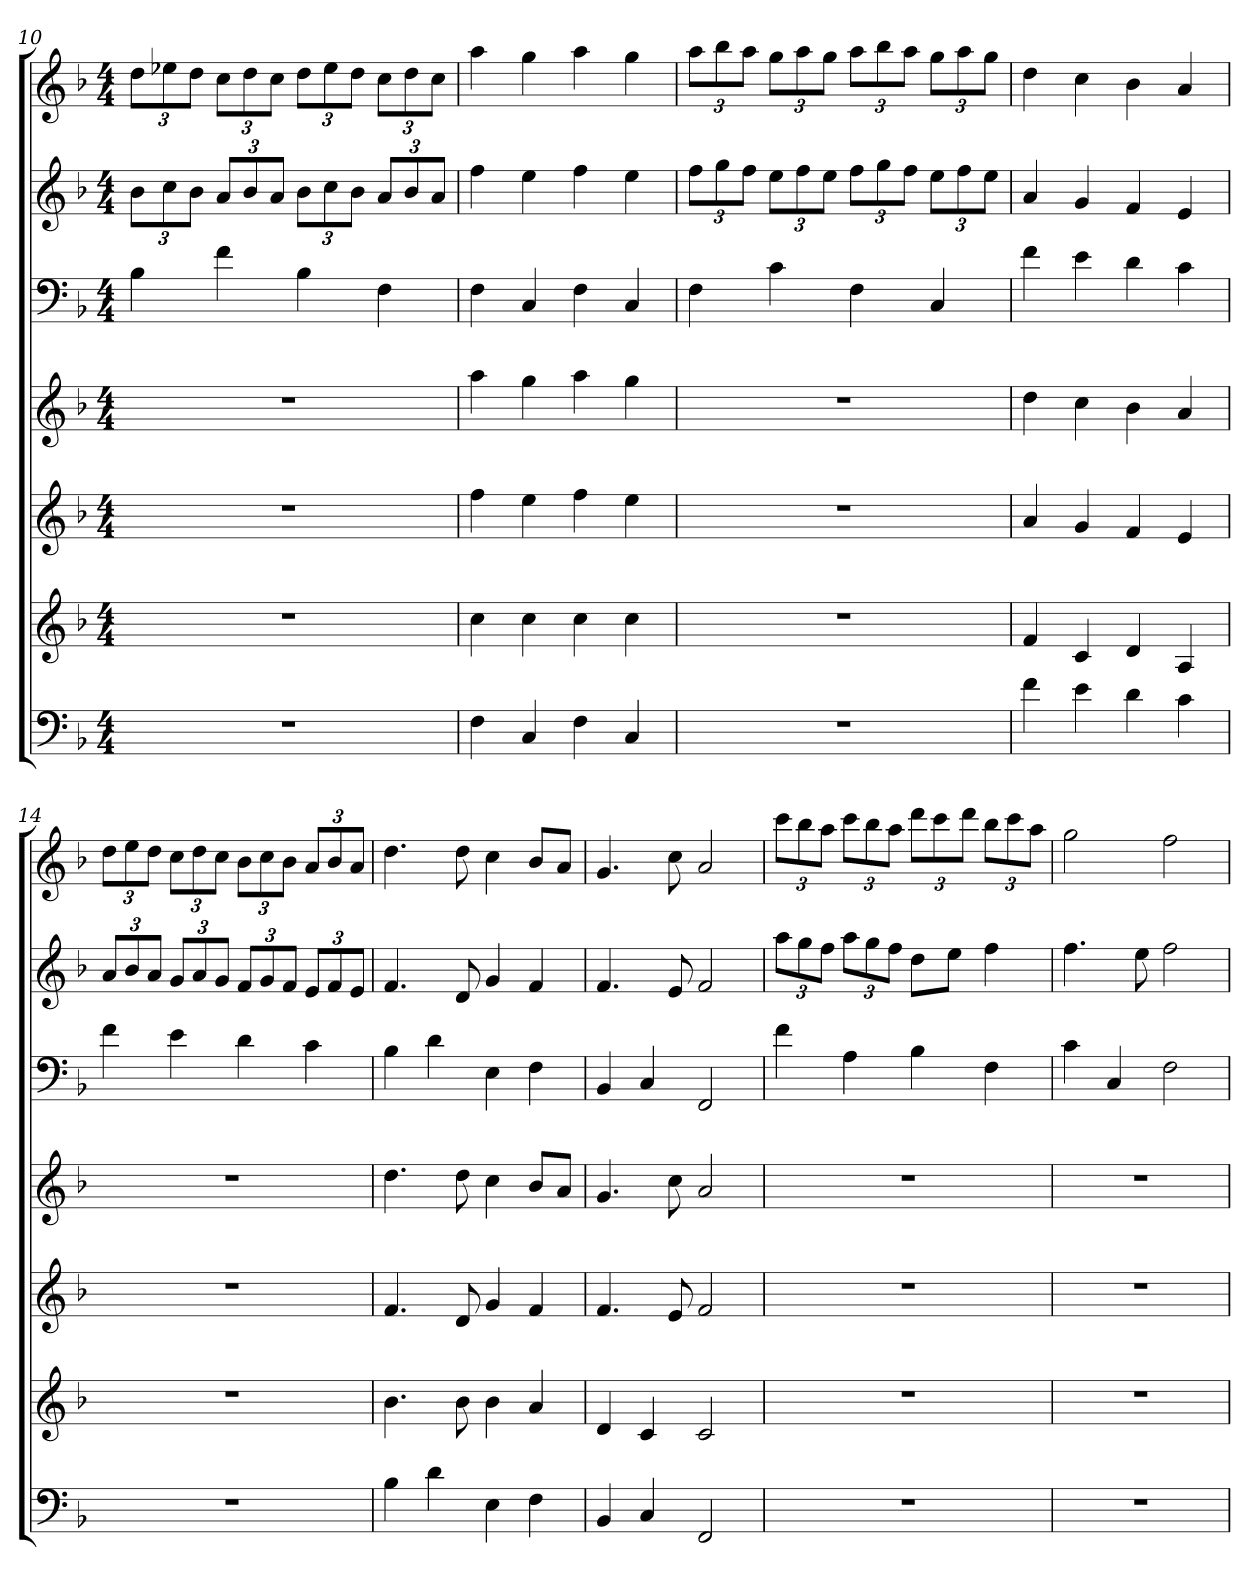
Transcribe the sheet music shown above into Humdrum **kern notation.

**kern	**kern	**kern	**kern	**kern	**kern	**kern
*part7	*part6	*part5	*part4	*part3	*part2	*part1
*staff7	*staff6	*staff5	*staff4	*staff3	*staff2	*staff1
*k[b-]	*k[b-]	*k[b-]	*k[b-]	*k[b-]	*k[b-]	*k[b-]
*F:	*F:	*F:	*F:	*F:	*F:	*F:
*M4/4	*M4/4	*M4/4	*M4/4	*M4/4	*M4/4	*M4/4
=10	=10	=10	=10	=10	=10	=10
1r	1r	1r	1r	4B-	12b-L	12ddL
.	.	.	.	.	12cc	12ee-X
.	.	.	.	.	12b-J	12ddJ
.	.	.	.	4f	12aL	12ccL
.	.	.	.	.	12b-	12dd
.	.	.	.	.	12aJ	12ccJ
.	.	.	.	4B-	12b-L	12ddL
.	.	.	.	.	12cc	12ee-
.	.	.	.	.	12b-J	12ddJ
.	.	.	.	4F	12aL	12ccL
.	.	.	.	.	12b-	12dd
.	.	.	.	.	12aJ	12ccJ
=11	=11	=11	=11	=11	=11	=11
4F	4cc	4ff	4aa	4F	4ff	4aa
4C	4cc	4ee	4gg	4C	4ee	4gg
4F	4cc	4ff	4aa	4F	4ff	4aa
4C	4cc	4ee	4gg	4C	4ee	4gg
=12	=12	=12	=12	=12	=12	=12
1r	1r	1r	1r	4F	12ffL	12aaL
.	.	.	.	.	12gg	12bb-
.	.	.	.	.	12ffJ	12aaJ
.	.	.	.	4c	12eeL	12ggL
.	.	.	.	.	12ff	12aa
.	.	.	.	.	12eeJ	12ggJ
.	.	.	.	4F	12ffL	12aaL
.	.	.	.	.	12gg	12bb-
.	.	.	.	.	12ffJ	12aaJ
.	.	.	.	4C	12eeL	12ggL
.	.	.	.	.	12ff	12aa
.	.	.	.	.	12eeJ	12ggJ
=13	=13	=13	=13	=13	=13	=13
4f	4f	4a	4dd	4f	4a	4dd
4e	4c	4g	4cc	4e	4g	4cc
4d	4d	4f	4b-	4d	4f	4b-
4c	4A	4e	4a	4c	4e	4a
=14	=14	=14	=14	=14	=14	=14
1r	1r	1r	1r	4f	12aL	12ddL
.	.	.	.	.	12b-	12ee
.	.	.	.	.	12aJ	12ddJ
.	.	.	.	4e	12gL	12ccL
.	.	.	.	.	12a	12dd
.	.	.	.	.	12gJ	12ccJ
.	.	.	.	4d	12fL	12b-L
.	.	.	.	.	12g	12cc
.	.	.	.	.	12fJ	12b-J
.	.	.	.	4c	12eL	12aL
.	.	.	.	.	12f	12b-
.	.	.	.	.	12eJ	12aJ
=15	=15	=15	=15	=15	=15	=15
4B-	4.b-	4.f	4.dd	4B-	4.f	4.dd
4d	.	.	.	4d	.	.
.	8b-	8d	8dd	.	8d	8dd
4E	4b-	4g	4cc	4E	4g	4cc
4F	4a	4f	8b-L	4F	4f	8b-L
.	.	.	8aJ	.	.	8aJ
=16	=16	=16	=16	=16	=16	=16
4BB-	4d	4.f	4.g	4BB-	4.f	4.g
4C	4c	.	.	4C	.	.
.	.	8e	8cc	.	8e	8cc
2FF	2c	2f	2a	2FF	2f	2a
=17	=17	=17	=17	=17	=17	=17
1r	1r	1r	1r	4f	12aaL	12cccL
.	.	.	.	.	12gg	12bb-
.	.	.	.	.	12ffJ	12aaJ
.	.	.	.	4A	12aaL	12cccL
.	.	.	.	.	12gg	12bb-
.	.	.	.	.	12ffJ	12aaJ
.	.	.	.	4B-	8ddL	12dddL
.	.	.	.	.	.	12ccc
.	.	.	.	.	8eeJ	.
.	.	.	.	.	.	12dddJ
.	.	.	.	4F	4ff	12bb-L
.	.	.	.	.	.	12ccc
.	.	.	.	.	.	12aaJ
=18	=18	=18	=18	=18	=18	=18
1r	1r	1r	1r	4c	4.ff	2gg
.	.	.	.	4C	.	.
.	.	.	.	.	8ee	.
.	.	.	.	2F	2ff	2ff
=	=	=	=	=	=	=
*-	*-	*-	*-	*-	*-	*-
